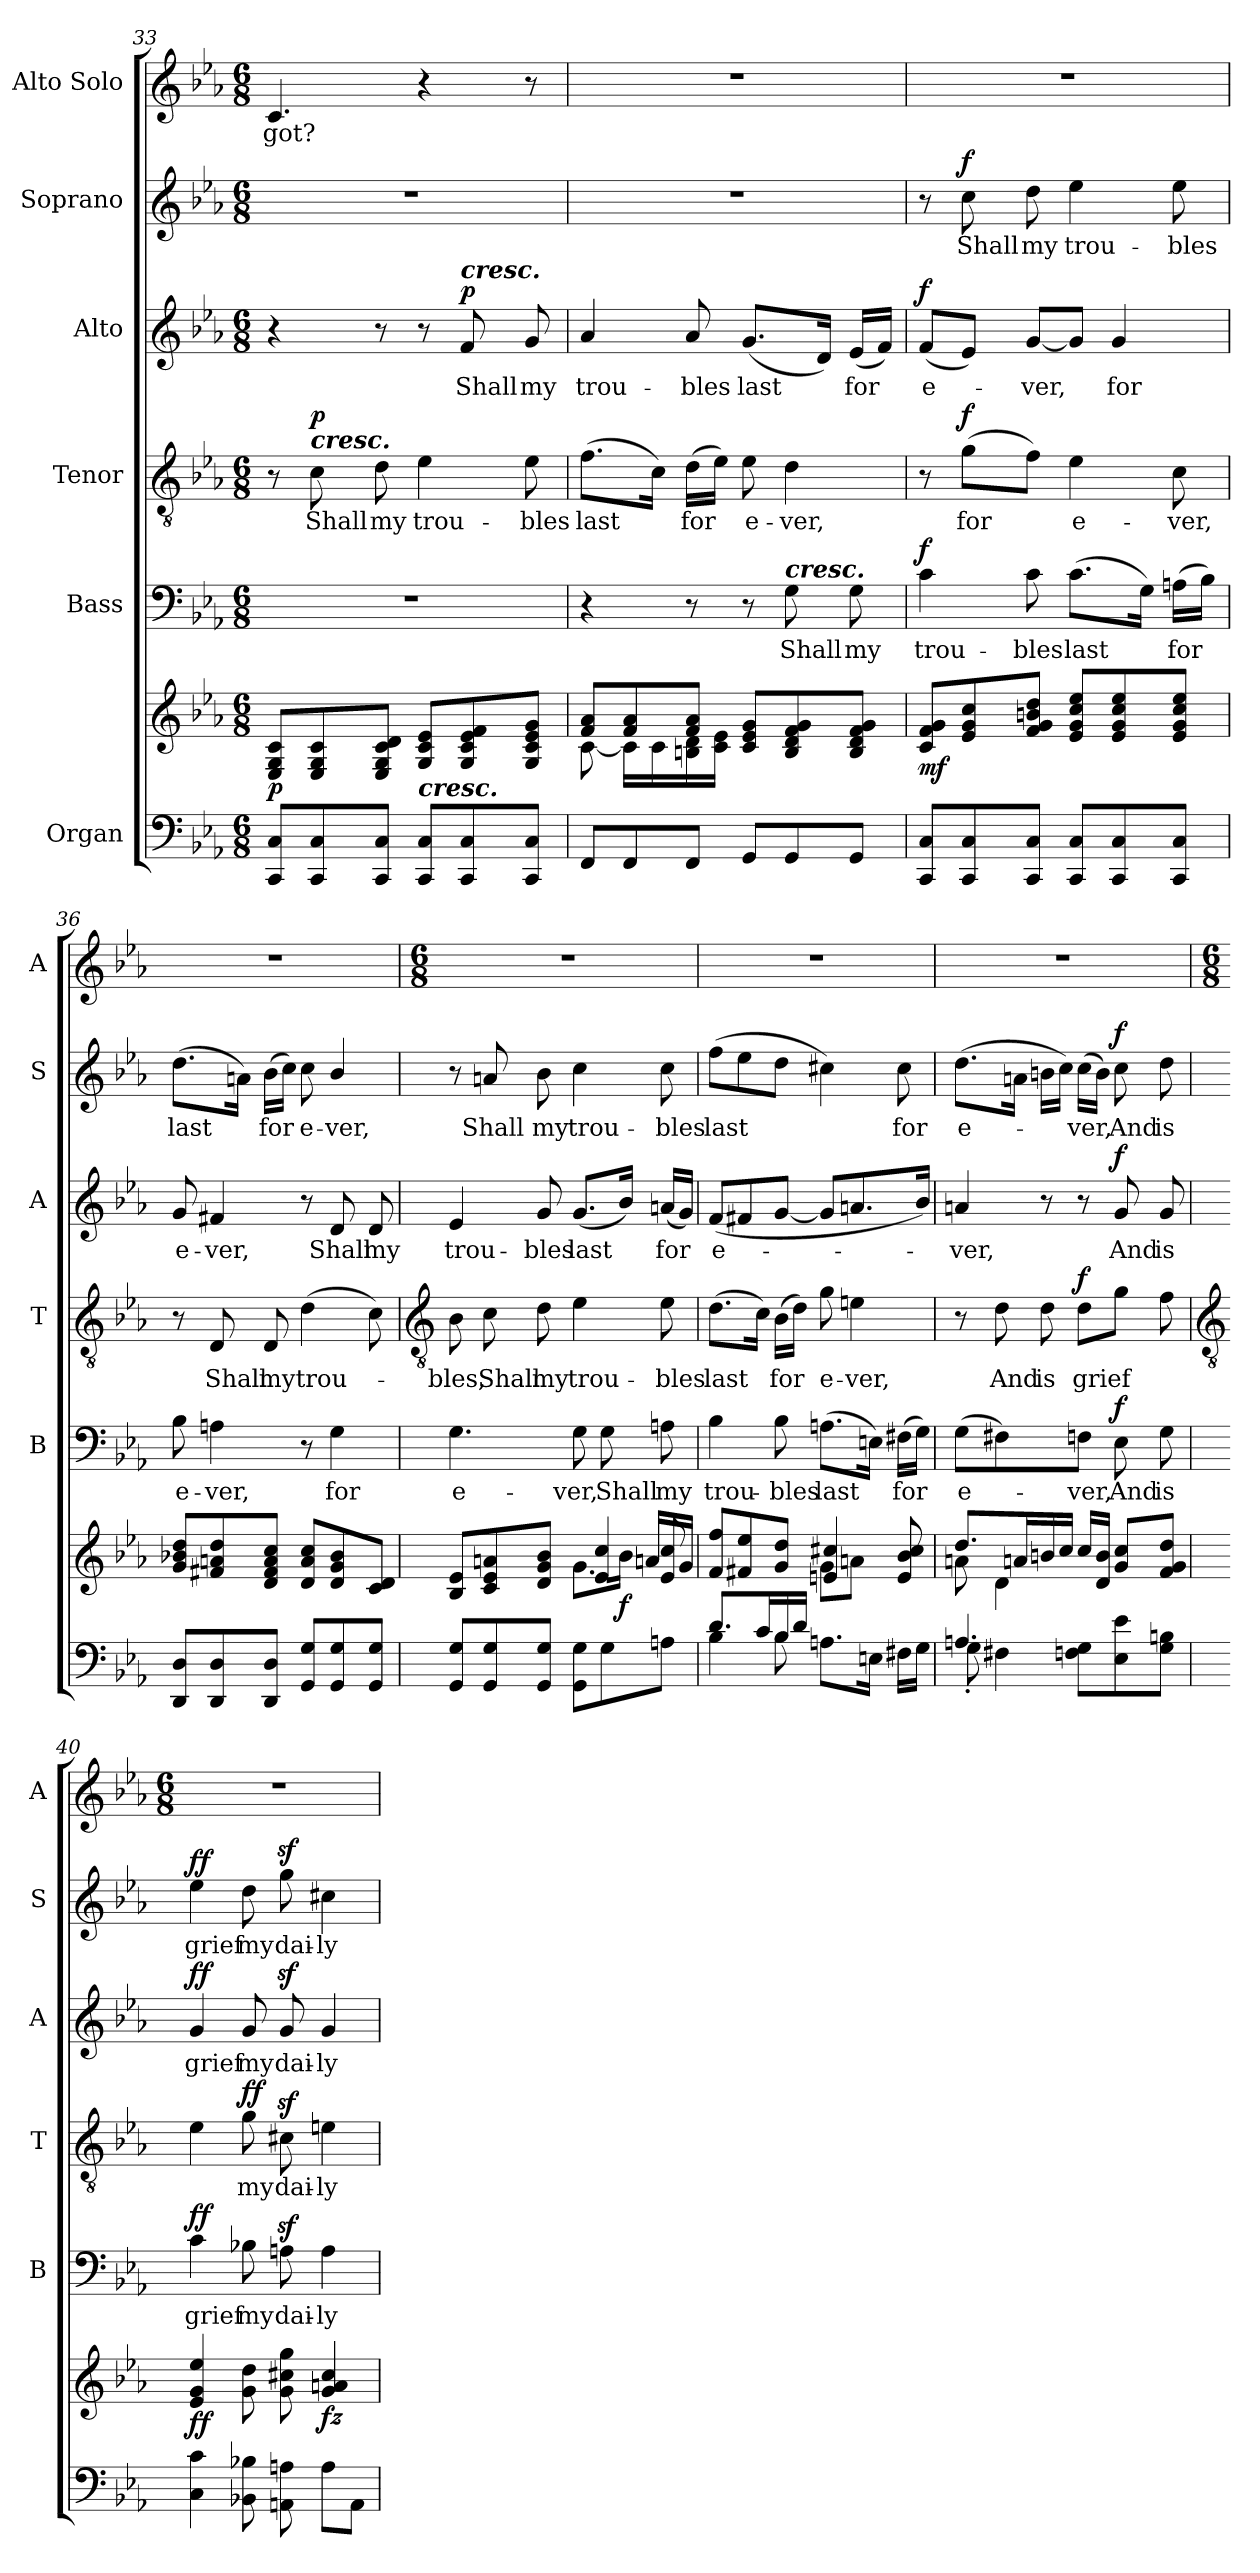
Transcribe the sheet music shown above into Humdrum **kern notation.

**kern	**kern	**dynam	**kern	**text	**dynam	**kern	**text	**dynam	**kern	**text	**dynam	**kern	**text	**dynam	**kern	**text
*part6	*part6	*part6	*part5	*part5	*part5	*part4	*part4	*part4	*part3	*part3	*part3	*part2	*part2	*part2	*part1	*part1
*staff7	*staff6	*staff6/7	*staff5	*staff5	*staff5	*staff4	*staff4	*staff4	*staff3	*staff3	*staff3	*staff2	*staff2	*staff2	*staff1	*staff1
*I"Organ	*	*	*I"Bass	*	*	*I"Tenor	*	*	*I"Alto	*	*	*I"Soprano	*	*	*I"Alto Solo	*
*	*	*	*I'B	*	*	*I'T	*	*	*I'A	*	*	*I'S	*	*	*I'A	*
!!LO:LB:g=z
*clefF4	*clefG2	*	*clefF4	*	*	*clefGv2	*	*	*clefG2	*	*	*clefG2	*	*	*clefG2	*
*k[b-e-a-]	*k[b-e-a-]	*	*k[b-e-a-]	*	*	*k[b-e-a-]	*	*	*k[b-e-a-]	*	*	*k[b-e-a-]	*	*	*k[b-e-a-]	*
*E-:	*E-:	*	*E-:	*	*	*E-:	*	*	*E-:	*	*	*E-:	*	*	*E-:	*
*M6/8	*M6/8	*	*M6/8	*	*	*M6/8	*	*	*M6/8	*	*	*M6/8	*	*	*M6/8	*
=33	=33	=33	=33	=33	=33	=33	=33	=33	=33	=33	=33	=33	=33	=33	=33	=33
*	*^	*	*	*	*	*	*	*	*	*	*	*	*	*	*	*
!	!	!	!LO:DY:b	!LO:N:vis=1	!	!	!	!	!	!	!	!	!LO:N:vis=1	!	!	!	!LO:LY:b
8CC 8CL	8E-/ 8G/ 8c/L	2ryy	p	2.r	.	.	8r	.	.	4r	.	.	2.r	.	.	4.c	-got?
!	!	!	!	!	!	!	!LO:TX:a:Bi:t=cresc.	!	!	!	!	!	!	!	!	!	!
!	!	!	!	!	!	!	!	!LO:LY:b	!LO:DY:b	!	!	!	!	!	!	!	!
8CC 8C	8E-/ 8G/ 8c/	.	.	.	.	.	8c	Shall	p	.	.	.	.	.	.	.	.
!	!	!	!	!	!	!	!	!LO:LY:b	!	!	!	!	!	!	!	!	!
8CC 8CJ	8E-/ 8G/ 8c/ 8d/J	.	.	.	.	.	8d	my	.	8r	.	.	.	.	.	.	.
!LO:TX:a:Bi:t=cresc.	!	!	!	!	!	!	!	!	!	!	!	!	!	!	!	!	!
!	!	!	!	!	!	!	!	!LO:LY:b	!	!	!	!	!	!	!	!	!
8CC 8CL	8G/ 8c/ 8e-/L	.	.	.	.	.	4e-	trou-	.	8r	.	.	.	.	.	4r	.
!	!	!	!	!	!	!	!	!	!	!LO:TX:a:Bi:t=cresc.	!	!	!	!	!	!	!
!	!	!	!	!	!	!	!	!	!	!	!LO:LY:b	!LO:DY:b	!	!	!	!	!
8CC 8C	8G/ 8c/ 8e-/ 8f/	4ryy	.	.	.	.	.	.	.	8f	Shall	p	.	.	.	.	.
!	!	!	!	!	!	!	!	!LO:LY:b	!	!	!LO:LY:b	!	!	!	!	!	!
8CC 8CJ	8G/ 8c/ 8e-/ 8g/J	.	.	.	.	.	8e-	-bles	.	8g	my	.	.	.	.	8r	.
=34	=34	=34	=34	=34	=34	=34	=34	=34	=34	=34	=34	=34	=34	=34	=34	=34	=34
!	!	!	!	!	!	!	!	!LO:LY:b	!	!	!LO:LY:b	!	!LO:N:vis=1	!	!	!LO:N:vis=1	!
8FFL	8f/ 8a-/L	[8c\	.	4r	.	.	(>8.fL	last	.	4a-	trou-	.	2.r	.	.	2.r	.
8FF	8f/ 8a-/	16c\LL]	.	.	.	.	.	.	.	.	.	.	.	.	.	.	.
.	.	16c\	.	.	.	.	16cJ)	.	.	.	.	.	.	.	.	.	.
!	!	!	!	!	!	!	!	!LO:LY:b	!	!	!LO:LY:b	!	!	!	!	!	!
8FFJ	8f/ 8a-/J	16Bn\ 16d\	.	8r	.	.	(>16dLL	for	.	8a-	-bles	.	.	.	.	.	.
.	.	16c\ 16e-\JJ	.	.	.	.	16e-JJ)	.	.	.	.	.	.	.	.	.	.
!	!	!	!	!	!	!	!	!LO:LY:b	!	!	!LO:LY:b	!	!	!	!	!	!
8GGL	8c/ 8e-/ 8g/L	8ryy	.	8r	.	.	8e-	e-	.	(<8.gL	last	.	.	.	.	.	.
!	!	!	!	!LO:TX:a:Bi:t=cresc.	!	!	!	!	!	!	!	!	!	!	!	!	!
!	!	!	!	!	!LO:LY:b	!	!	!LO:LY:b	!	!	!	!	!	!	!	!	!
8GG	8B/ 8d/ 8f/ 8g/	4ryy	.	8G	Shall	.	4d	-ver,	.	.	.	.	.	.	.	.	.
.	.	.	.	.	.	.	.	.	.	16dJ)	.	.	.	.	.	.	.
!	!	!	!	!	!LO:LY:b	!	!	!	!	!	!LO:LY:b	!	!	!	!	!	!
8GGJ	8B/ 8d/ 8f/ 8g/J	.	.	8G	my	.	.	.	.	(<16e-LL	for	.	.	.	.	.	.
.	.	.	.	.	.	.	.	.	.	16fJJ)	.	.	.	.	.	.	.
=35	=35	=35	=35	=35	=35	=35	=35	=35	=35	=35	=35	=35	=35	=35	=35	=35	=35
!	!	!	!LO:DY:b	!	!LO:LY:b	!LO:DY:b	!	!	!	!	!LO:LY:b	!LO:DY:b	!	!	!	!LO:N:vis=1	!
8CC 8CL	8c/ 8f/ 8g/L	2ryy	mf	4c	trou-	f	8r	.	.	(<8fL	e-	f	8r	.	.	2.r	.
!	!	!	!	!	!	!	!	!LO:LY:b	!LO:DY:b	!	!	!	!	!LO:LY:b	!LO:DY:b	!	!
8CC 8C	8e-/ 8g/ 8cc/	.	.	.	.	.	(>8gL	for	f	8e-J)	.	.	8cc	Shall	f	.	.
!	!	!	!	!	!LO:LY:b	!	!	!	!	!	!LO:LY:b	!	!	!LO:LY:b	!	!	!
8CC 8CJ	8f/ 8g/ 8bn/ 8dd/J	.	.	8c	-bles	.	8fJ)	.	.	[8gL	ver,	.	8dd	my	.	.	.
!	!	!	!	!	!LO:LY:b	!	!	!LO:LY:b	!	!	!	!	!	!LO:LY:b	!	!	!
8CC 8CL	8e-/ 8g/ 8cc/ 8ee-/L	.	.	(>8.cL	last	.	4e-	e-	.	8gJ]	.	.	4ee-	trou-	.	.	.
!	!	!	!	!	!	!	!	!	!	!	!LO:LY:b	!	!	!	!	!	!
8CC 8C	8e-/ 8g/ 8cc/ 8ee-/	4ryy	.	.	.	.	.	.	.	4g	for	.	.	.	.	.	.
.	.	.	.	16GJ)	.	.	.	.	.	.	.	.	.	.	.	.	.
!	!	!	!	!	!LO:LY:b	!	!	!LO:LY:b	!	!	!	!	!	!LO:LY:b	!	!	!
8CC 8CJ	8e-/ 8g/ 8cc/ 8ee-/J	.	.	(>16AnLL	for	.	8c	-ver,	.	.	.	.	8ee-	-bles	.	.	.
.	.	.	.	16B-JJ)	.	.	.	.	.	.	.	.	.	.	.	.	.
=36	=36	=36	=36	=36	=36	=36	=36	=36	=36	=36	=36	=36	=36	=36	=36	=36	=36
!	!	!	!	!	!LO:LY:b	!	!	!	!	!	!LO:LY:b	!	!	!LO:LY:b	!	!LO:N:vis=1	!
8DD 8DL	8g/ 8b-X/ 8dd/L	2ryy	.	8B-	e-	.	8r	.	.	8g	e-	.	(>8.ddL	last	.	2.r	.
!	!	!	!	!	!LO:LY:b	!	!	!LO:LY:b	!	!	!LO:LY:b	!	!	!	!	!	!
8DD 8D	8f#X/ 8an/ 8dd/	.	.	4An	-ver,	.	8D	Shall	.	4f#X	-ver,	.	.	.	.	.	.
.	.	.	.	.	.	.	.	.	.	.	.	.	16anJ)	.	.	.	.
!	!	!	!	!	!	!	!	!LO:LY:b	!	!	!	!	!	!LO:LY:b	!	!	!
8DD 8DJ	8d/ 8f#/ 8a/ 8cc/J	.	.	.	.	.	8D	my	.	.	.	.	(>16b-LL	for	.	.	.
.	.	.	.	.	.	.	.	.	.	.	.	.	16ccJJ)	.	.	.	.
!	!	!	!	!	!	!	!	!LO:LY:b	!	!	!	!	!	!LO:LY:b	!	!	!
8GG 8GL	8d/ 8a/ 8cc/L	.	.	8r	.	.	(>4d	trou-	.	8r	.	.	8cc	e-	.	.	.
!	!	!	!	!	!LO:LY:b	!	!	!	!	!	!LO:LY:b	!	!	!LO:LY:b	!	!	!
8GG 8G	8d/ 8g/ 8b-/	4ryy	.	4G	for	.	.	.	.	8d	Shall	.	4b-/	-ver,	.	.	.
!	!	!	!	!	!	!	!	!	!	!	!LO:LY:b	!	!	!	!	!	!
8GG 8GJ	8c/ 8d/J	.	.	.	.	.	8c)	.	.	8d	my	.	.	.	.	.	.
!!LO:LB:g=z
=37	=37	=37	=37	=37	=37	=37	=37	=37	=37	=37	=37	=37	=37	=37	=37	=37	=37
*	*	*	*	*	*	*	*clefGv2	*	*	*	*	*	*	*	*	*	*
*	*	*	*	*	*	*	*	*	*	*	*	*	*	*	*	*M6/8	*
*^	*	*	*	*	*	*	*	*	*	*	*	*	*	*	*	*	*
!	!	!	!	!	!	!LO:LY:b	!	!	!LO:LY:b	!	!	!LO:LY:b	!	!	!	!	!	!
8GG 8GL	2ryy	8B-/ 8e-/L	4ryy	.	4.G	e-	.	8B-	-bles,	.	4e-	trou-	.	8r	.	.	2.r	.
!	!	!	!	!	!	!	!	!	!LO:LY:b	!	!	!	!	!	!LO:LY:b	!	!	!
8GG 8G	.	8c/ 8e-/ 8an/	.	.	.	.	.	8c	Shall	.	.	.	.	8an	Shall	.	.	.
!	!	!	!	!	!	!	!	!	!LO:LY:b	!	!	!LO:LY:b	!	!	!LO:LY:b	!	!	!
8GG 8GJ	.	8d/ 8g/ 8b-/J	8ryy	.	.	.	.	8d	my	.	8g	-bles	.	8b-	my	.	.	.
!	!	!	!	!	!	!LO:LY:b	!	!	!LO:LY:b	!	!	!LO:LY:b	!	!	!LO:LY:b	!	!	!
8GG\ 8G\L	.	8.g\L	4e-/ 4cc/	.	8G	-ver,	.	4e-	trou-	.	(<8.gL	last	.	4cc	trou-	.	.	.
!	!	!	!	!	!	!LO:LY:b	!	!	!	!	!	!	!	!	!	!	!	!
8G\	4ryy	.	.	.	8G	Shall	.	.	.	.	.	.	.	.	.	.	.	.
!	!	!	!	!LO:DY:b	!	!	!	!	!	!	!	!	!	!	!	!	!	!
.	.	16b-\J	.	f	.	.	.	.	.	.	16b-J)	.	.	.	.	.	.	.
!	!	!	!	!	!	!LO:LY:b	!	!	!LO:LY:b	!	!	!LO:LY:b	!	!	!LO:LY:b	!	!	!
8An\J	.	8e-/ 8cc/	16an\LL	.	8An	my	.	8e-	-bles	.	(<16anLL	for	.	8cc	-bles	.	.	.
.	.	.	16g/JJ	.	.	.	.	.	.	.	16gJJ)	.	.	.	.	.	.	.
=38	=38	=38	=38	=38	=38	=38	=38	=38	=38	=38	=38	=38	=38	=38	=38	=38	=38	=38
!	!	!	!	!	!	!LO:LY:b	!	!	!LO:LY:b	!	!	!LO:LY:b	!	!	!LO:LY:b	!	!	!
8.d/L	4B-\	8f/ 8ff/L	4ryy	.	4B-	trou-	.	(>8.dL	last	.	(<8fL	e-	.	(>8ffL	last	.	2.r	.
.	.	8f#X/ 8ee-/	.	.	.	.	.	.	.	.	8f#X	.	.	8ee-	.	.	.	.
16c/L	.	.	.	.	.	.	.	16cJ)	.	.	.	.	.	.	.	.	.	.
!	!	!	!	!	!	!LO:LY:b	!	!	!LO:LY:b	!	!	!	!	!	!	!	!	!
16B-/	8B-\	8g/ 8dd/J	8ryy	.	8B-	-bles	.	(>16B-LL	for	.	[8gJ	.	.	8ddJ	.	.	.	.
16d/JJ	.	.	.	.	.	.	.	16dJJ)	.	.	.	.	.	.	.	.	.	.
!	!	!	!	!	!	!LO:LY:b	!	!	!LO:LY:b	!	!	!	!	!	!	!	!	!
8.An\L	8ryy	8g\L	4en/ 4cc#X/	.	(>8.AnL	last	.	8g	e-	.	8gL]	.	.	4cc#X)	.	.	.	.
!	!	!	!	!	!	!	!	!	!LO:LY:b	!	!	!	!	!	!	!	!	!
.	4ryy	8an\J	.	.	.	.	.	4en	-ver,	.	8.an	.	.	.	.	.	.	.
16En\J	.	.	.	.	16EnJ)	.	.	.	.	.	.	.	.	.	.	.	.	.
!	!	!	!	!	!	!LO:LY:b	!	!	!	!	!	!	!	!	!LO:LY:b	!	!	!
16F#X\LL	.	8ryy	8e/ 8b-/ 8cc#/	.	(>16F#XLL	for	.	.	.	.	.	.	.	8cc#	for	.	.	.
16G\JJ	.	.	.	.	16GJJ)	.	.	.	.	.	16b-J)	.	.	.	.	.	.	.
=39	=39	=39	=39	=39	=39	=39	=39	=39	=39	=39	=39	=39	=39	=39	=39	=39	=39	=39
!	!	!	!	!	!	!LO:LY:b	!	!	!	!	!	!LO:LY:b	!	!	!LO:LY:b	!	!	!
4.An/	8G'\	8.dd/L	8an\	.	(>8GL	e-	.	8r	.	.	4an	ver,	.	(>8.ddL	e-	.	2.r	.
!	!	!	!	!	!	!	!	!	!LO:LY:b	!	!	!	!	!	!	!	!	!
.	4F#X\	.	4d\	.	4F#X)	.	.	8d	And	.	.	.	.	.	.	.	.	.
.	.	16an/L	.	.	.	.	.	.	.	.	.	.	.	16anJ	.	.	.	.
!	!	!	!	!	!	!	!	!	!LO:LY:b	!	!	!	!	!	!	!	!	!
.	.	16bn/	.	.	.	.	.	8d	is	.	8r	.	.	16bnLL	.	.	.	.
.	.	16cc/JJ	.	.	.	.	.	.	.	.	.	.	.	16ccJJ)	.	.	.	.
!	!	!	!	!	!	!LO:LY:b	!	!	!LO:LY:b	!LO:DY:b	!	!	!	!	!LO:LY:b	!	!	!
8Fn\ 8G\L	8ryy	16cc/LL	8ryy	.	8FnJ	ver,	.	8dL	grief	f	8r	.	.	(>16ccLL	ver,	.	.	.
.	.	16d/ 16b/JJ	.	.	.	.	.	.	.	.	.	.	.	16bJJ)	.	.	.	.
!	!	!	!	!	!	!LO:LY:b	!LO:DY:b	!	!	!	!	!LO:LY:b	!LO:DY:b	!	!LO:LY:b	!LO:DY:b	!	!
8E-\ 8e-\	4ryy	8g/ 8cc/L	4ryy	.	8E-	And	f	8gJ	.	.	8g	And	f	8cc	And	f	.	.
!	!	!	!	!	!	!LO:LY:b	!	!	!	!	!	!LO:LY:b	!	!	!LO:LY:b	!	!	!
8G\ 8Bn\J	.	8f/ 8g/ 8dd/J	.	.	8G	is	.	8f	.	.	8g	is	.	8dd	is	.	.	.
!!LO:LB:g=z
=40	=40	=40	=40	=40	=40	=40	=40	=40	=40	=40	=40	=40	=40	=40	=40	=40	=40	=40
*	*	*	*	*	*	*	*	*clefGv2	*	*	*	*	*	*	*	*	*	*
*	*	*	*	*	*	*	*	*	*	*	*	*	*	*	*	*	*M6/8	*
!	!	!	!	!LO:DY:b	!	!LO:LY:b	!LO:DY:b	!	!	!	!	!LO:LY:b	!LO:DY:b	!	!LO:LY:b	!LO:DY:b	!	!
4C\ 4c\	2ryy	4e-/ 4g/ 4ee-/	2ryy	ff	4c	grief	ff	4e-	.	.	4g	grief	ff	4ee-	grief	ff	2.r	.
!	!	!	!	!	!	!LO:LY:b	!	!	!LO:LY:b	!LO:DY:b	!	!LO:LY:b	!	!	!LO:LY:b	!	!	!
8BB-X\ 8B-X\	.	8g\ 8dd\	.	.	8B-X	my	.	8g	my	ff	8g	my	.	8dd	my	.	.	.
!	!	!	!	!	!	!LO:LY:b	!	!	!LO:LY:b	!	!	!LO:LY:b	!	!	!LO:LY:b	!	!	!
8AAn\ 8An\	.	8g\ 8cc#X\ 8gg\	.	.	8Anz<	dai-	.	8c#Xz<	dai-	.	8gz<	dai-	.	8ggz<	dai-	.	.	.
!	!	!	!	!LO:DY:b	!	!LO:LY:b	!	!	!LO:LY:b	!	!	!LO:LY:b	!	!	!LO:LY:b	!	!	!
8A\L	4ryy	4g/ 4an/ 4cc#/	4ryy	fz	4A	-ly	.	4en	-ly	.	4g	-ly	.	4cc#X	-ly	.	.	.
8AA\J	.	.	.	.	.	.	.	.	.	.	.	.	.	.	.	.	.	.
*v	*v	*	*	*	*	*	*	*	*	*	*	*	*	*	*	*	*	*
*	*v	*v	*	*	*	*	*	*	*	*	*	*	*	*	*	*	*
=	=	=	=	=	=	=	=	=	=	=	=	=	=	=	=	=
*-	*-	*-	*-	*-	*-	*-	*-	*-	*-	*-	*-	*-	*-	*-	*-	*-
